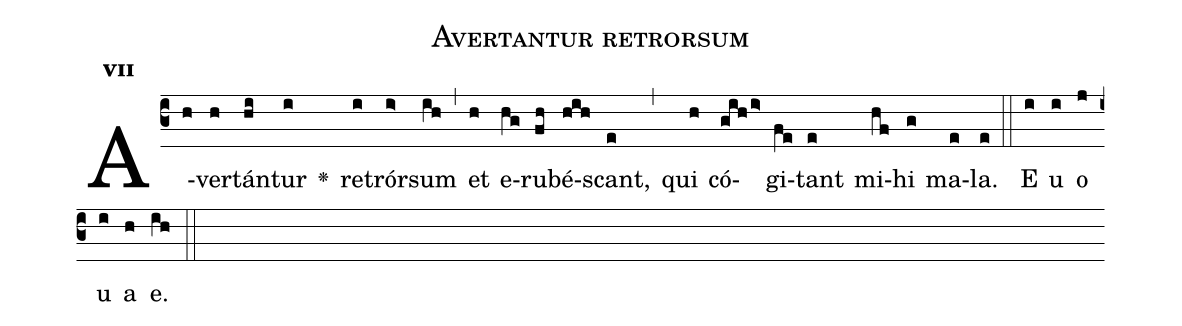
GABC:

name:Avertantur retrorsum;
office-part:Antiphona;
mode:7;
%%
initial-style: 1;
name: Avertantur retrorsum;
book: CAO 1547;
occasion: Psalterium Hebdomada IV Feria VI;
office-part: Officium Lectionis Ant 2;
user-notes: ;
commentary: ;
annotation: 7c2;
centering-scheme: english;
fontsize: 12;
font: OFLSortsMillGoudy;
height: 11;
width: 4.5;
%%
(c3)A(h)ver(h)tán(hi)tur(i) <v>\greheightstar</v>() re(i)trór(i>)sum(ih) (,) et(h) e(hg)ru(fh)bé(hih)scant,(e) (,) qui(h) có(gih/i>)gi(fe)tant(e) mi(hf)hi(g) ma(e)la.(e) (::)
E(i) u(i) o(j) u(i) a(h) e.(ih) (::)
